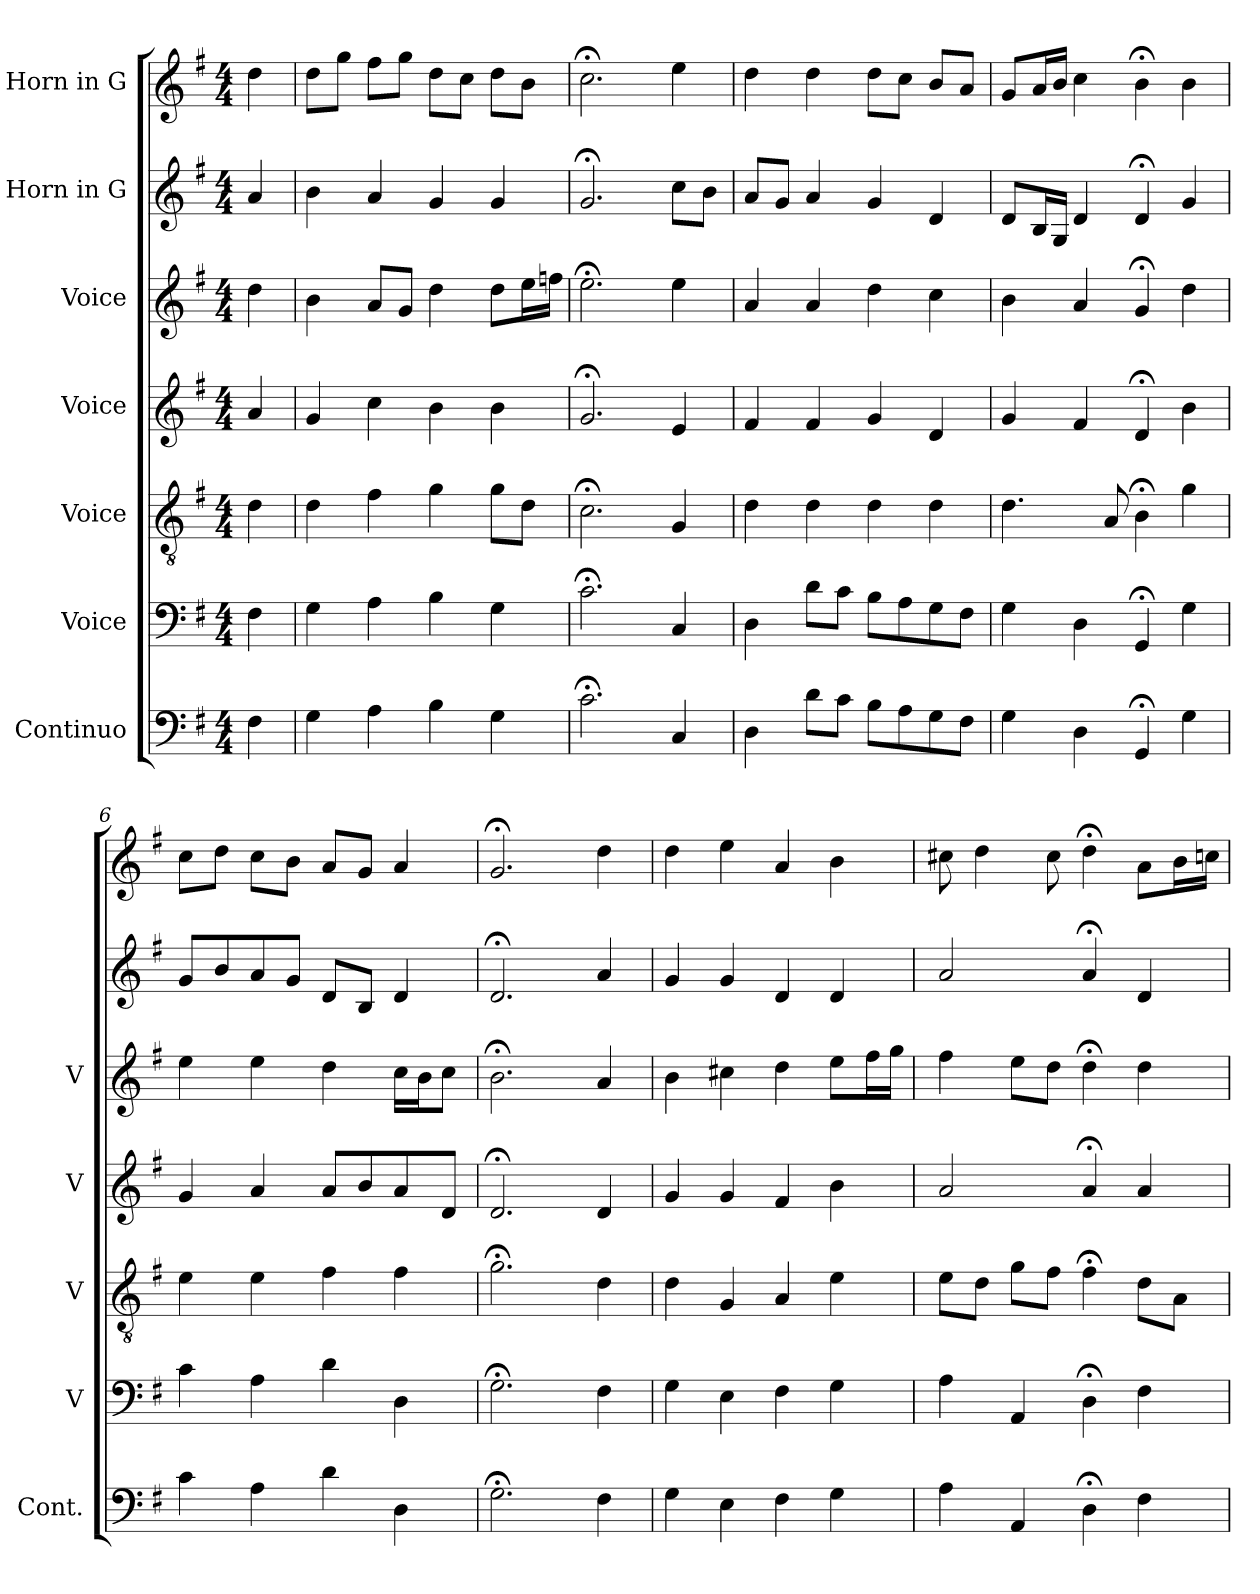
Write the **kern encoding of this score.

**kern	**kern	**kern	**kern	**kern	**kern	**kern
*part7	*part6	*part5	*part4	*part3	*part2	*part1
*staff7	*staff6	*staff5	*staff4	*staff3	*staff2	*staff1
*I"Continuo	*I"Voice	*I"Voice	*I"Voice	*I"Voice	*I"Horn in G	*I"Horn in G
*I'Cont.	*I'V	*I'V	*I'V	*I'V	*	*
*clefF4	*clefF4	*clefGv2	*clefG2	*clefG2	*clefG2	*clefG2
*	*	*	*	*	*ITrd3c5	*ITrd3c5
*k[f#]	*k[f#]	*k[f#]	*k[f#]	*k[f#]	*k[f#c#]	*k[f#c#]
*M4/4	*M4/4	*M4/4	*M4/4	*M4/4	*M4/4	*M4/4
=	=	=	=	=	=	=
4F#	4F#	4d	4a	4dd	4e	4a
=2	=2	=2	=2	=2	=2	=2
4G	4G	4d	4g	4b	4f#	8aL
.	.	.	.	.	.	8ddJ
4A	4A	4f#	4cc	8aL	4e	8cc#L
.	.	.	.	8gJ	.	8ddJ
4B	4B	4g	4b	4dd	4d	8aL
.	.	.	.	.	.	8gJ
4G	4G	8gL	4b	8ddL	4d	8aL
.	.	8dJ	.	16eeL	.	8f#J
.	.	.	.	16ffnJJ	.	.
=3	=3	=3	=3	=3	=3	=3
2.c;<	2.c;<	2.c;<	2.g;<	2.ee;<	2.d;<	2.g;<
4C	4C	4G	4e	4ee	8gL	4b
.	.	.	.	.	8f#J	.
=4	=4	=4	=4	=4	=4	=4
4D	4D	4d	4f#	4a	8eL	4a
.	.	.	.	.	8dJ	.
8dL	8dL	4d	4f#	4a	4e	4a
8cJ	8cJ	.	.	.	.	.
8BL	8BL	4d	4g	4dd	4d	8aL
8A	8A	.	.	.	.	8gJ
8G	8G	4d	4d	4cc	4A	8f#L
8F#J	8F#J	.	.	.	.	8eJ
=5	=5	=5	=5	=5	=5	=5
4G	4G	4.d	4g	4b	8AL	8dL
.	.	.	.	.	16F#L	16eL
.	.	.	.	.	16DJJ	16f#JJ
4D	4D	.	4f#	4a	4A	4g
.	.	8A	.	.	.	.
4GG;<	4GG;<	4B;<	4d;<	4g;<	4A;<	4f#;<
4G	4G	4g	4b	4dd	4d	4f#
=6	=6	=6	=6	=6	=6	=6
4c	4c	4e	4g	4ee	8dL	8gL
.	.	.	.	.	8f#	8aJ
4A	4A	4e	4a	4ee	8e	8gL
.	.	.	.	.	8dJ	8f#J
4d	4d	4f#	8aL	4dd	8AL	8eL
.	.	.	8b	.	8F#J	8dJ
4D	4D	4f#	8a	16ccLL	4A	4e
.	.	.	.	16bJ	.	.
.	.	.	8dJ	8ccJ	.	.
=7	=7	=7	=7	=7	=7	=7
2.G;<	2.G;<	2.g;<	2.d;<	2.b;<	2.A;<	2.d;<
4F#	4F#	4d	4d	4a	4e	4a
=8	=8	=8	=8	=8	=8	=8
4G	4G	4d	4g	4b	4d	4a
4E	4E	4G	4g	4cc#X	4d	4b
4F#	4F#	4A	4f#	4dd	4A	4e
4G	4G	4e	4b	8eeL	4A	4f#
.	.	.	.	16ff#L	.	.
.	.	.	.	16ggJJ	.	.
=9	=9	=9	=9	=9	=9	=9
4A	4A	8eL	2a	4ff#	2e	8g#X
.	.	8dJ	.	.	.	4a
4AA	4AA	8gL	.	8eeL	.	.
.	.	8f#J	.	8ddJ	.	8g#
4D;<	4D;<	4f#;<	4a;<	4dd;<	4e;<	4a;<
4F#	4F#	8dL	4a	4dd	4A	8eL
.	.	8AJ	.	.	.	16f#L
.	.	.	.	.	.	16gnJJ
=	=	=	=	=	=	=
*-	*-	*-	*-	*-	*-	*-
